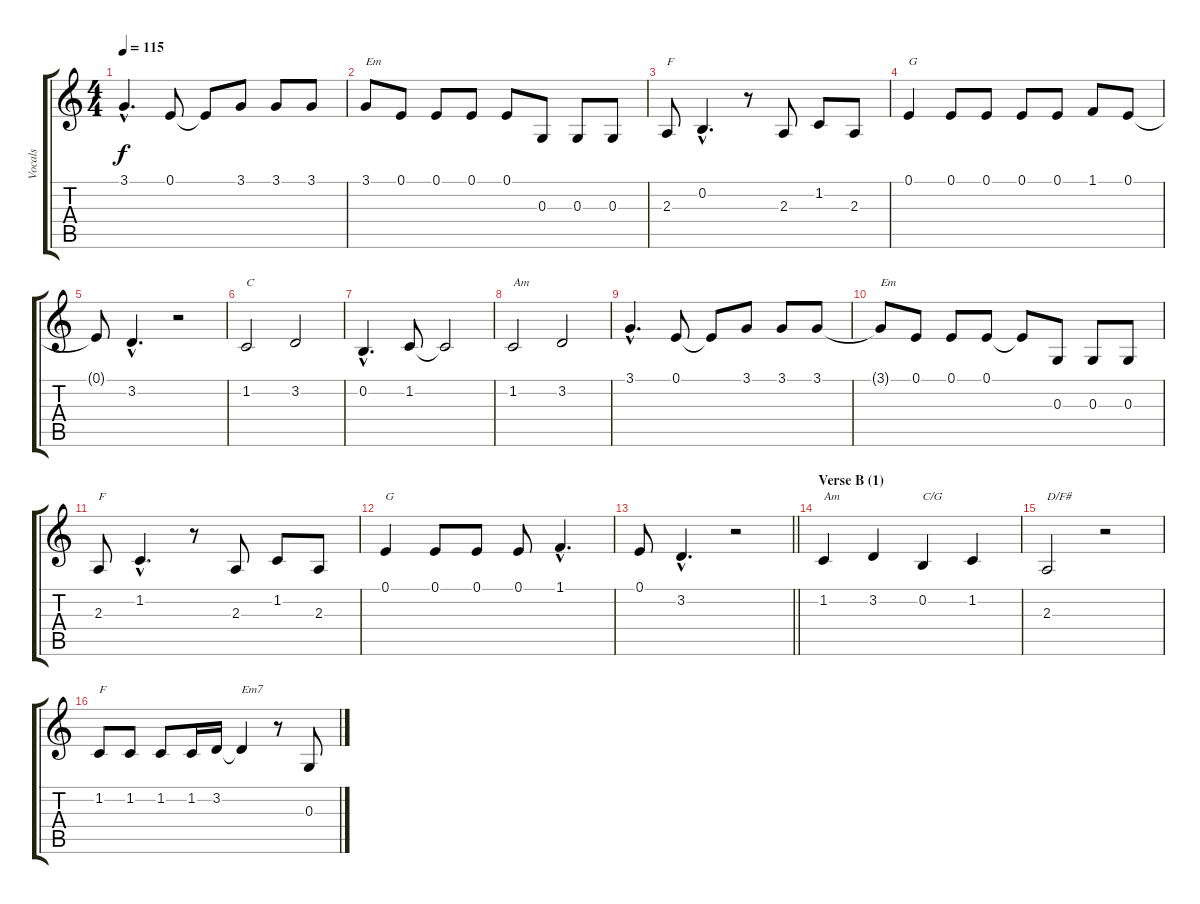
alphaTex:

\track ("Vocals" "Vocals") {instrument sopranosax}
\staff {score tabs}
\tuning (E4 B3 G3 D3 A2 E2) {hide}
\ts (4 4)
\tempo 115
\clef g2
\ks c
3.1{hac}.4{d dy f} 0.1.8 0.1{t}.8 3.1.8 3.1.8 3.1.8 |
3.1.8{txt "Em"} 0.1.8 0.1.8 0.1.8 0.1.8 0.3.8 0.3.8 0.3.8 |
2.3.8{txt "F"} 0.2{hac}.4{d} r.8 2.3.8 1.2.8 2.3.8 |
0.1.4{txt "G"} 0.1.8 0.1.8 0.1.8 0.1.8 1.1.8 0.1.8 |
0.1{t}.8 3.2{hac}.4{d} r.2 |
1.2.2{txt "C"} 3.2.2 |
0.2{hac}.4{d} 1.2.8 1.2{t}.2 |
1.2.2{txt "Am"} 3.2.2 |
3.1{hac}.4{d} 0.1.8 0.1{t}.8 3.1.8 3.1.8 3.1.8 |
3.1{t}.8{txt "Em"} 0.1.8 0.1.8 0.1.8 0.1{t}.8 0.3.8 0.3.8 0.3.8 |
2.3.8{txt "F"} 1.2{hac}.4{d} r.8 2.3.8 1.2.8 2.3.8 |
0.1.4{txt "G"} 0.1.8 0.1.8 0.1.8 1.1{hac}.4{d} |
\barLineRight lightlight
0.1.8 3.2{hac}.4{d} r.2 |
\section ("" "Verse B (1)")
1.2.4{txt "Am"} 3.2.4 0.2.4{txt "C/G"} 1.2.4 |
2.3.2{txt "D/F#"} r.2 |
1.2.8{txt "F"} 1.2.8 1.2.8 1.2.16 3.2.16 3.2{t}.4{txt "Em7"} r.8 0.3.8
